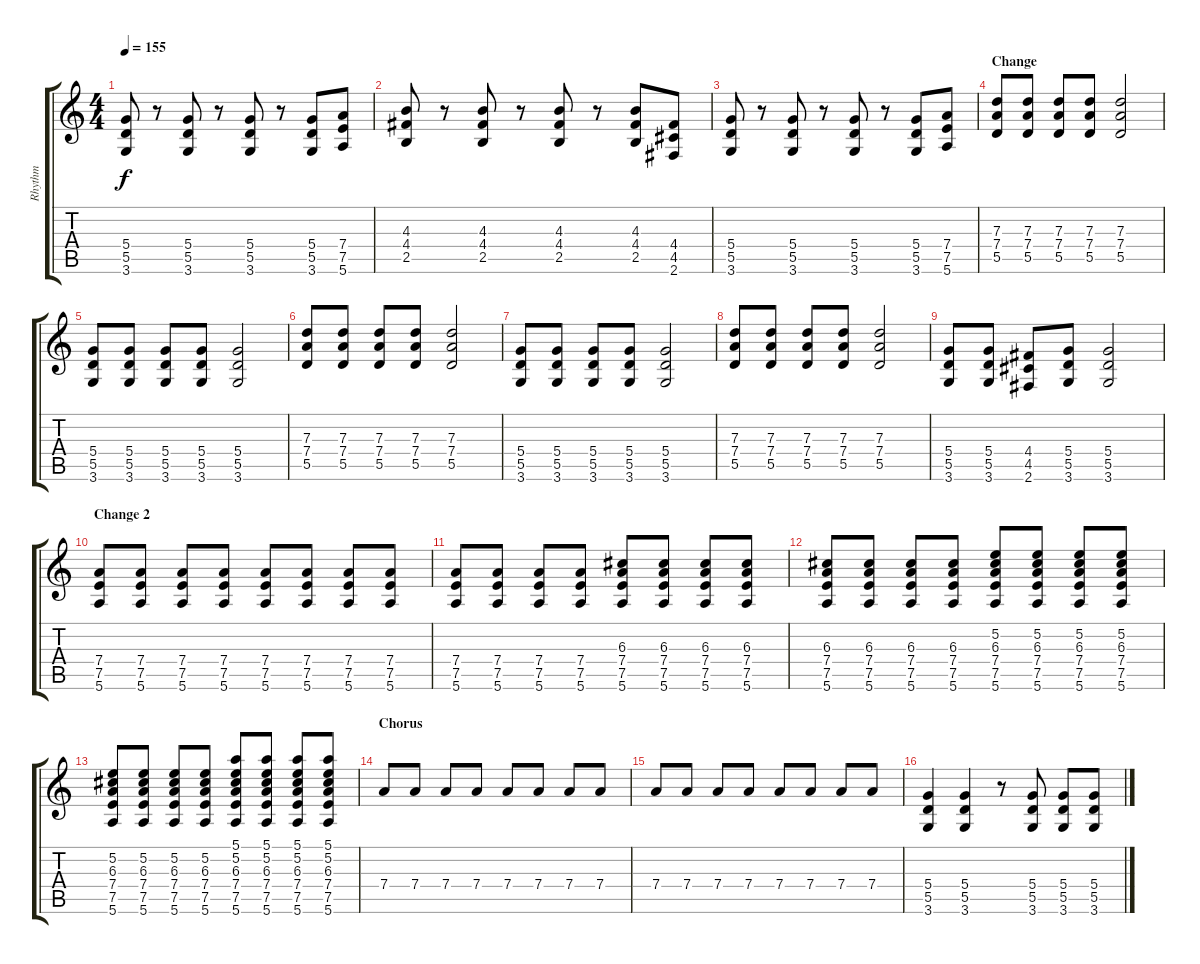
\track ("Rhythm" "Rhythm") {instrument overdrivenguitar}
\staff {score tabs}
\tuning (E4 B3 G3 D3 A2 E2) {hide}
\ts (4 4)
\tempo 155
\clef g2
\ks c
(5.4 5.5 3.6).8{dy f} r.8 (5.4 5.5 3.6).8 r.8 (5.4 5.5 3.6).8 r.8 (5.4 5.5 3.6).8 (7.4 7.5 5.6).8 |
(4.3 4.4 2.5).8 r.8 (4.3 4.4 2.5).8 r.8 (4.3 4.4 2.5).8 r.8 (4.3 4.4 2.5).8 (4.4 4.5 2.6).8 |
(5.4 5.5 3.6).8 r.8 (5.4 5.5 3.6).8 r.8 (5.4 5.5 3.6).8 r.8 (5.4 5.5 3.6).8 (7.4 7.5 5.6).8 |
\section ("" "Change")
(7.3 7.4 5.5).8 (7.3 7.4 5.5).8 (7.3 7.4 5.5).8 (7.3 7.4 5.5).8 (7.3 7.4 5.5).2 |
(5.4 5.5 3.6).8 (5.4 5.5 3.6).8 (5.4 5.5 3.6).8 (5.4 5.5 3.6).8 (5.4 5.5 3.6).2 |
(7.3 7.4 5.5).8 (7.3 7.4 5.5).8 (7.3 7.4 5.5).8 (7.3 7.4 5.5).8 (7.3 7.4 5.5).2 |
(5.4 5.5 3.6).8 (5.4 5.5 3.6).8 (5.4 5.5 3.6).8 (5.4 5.5 3.6).8 (5.4 5.5 3.6).2 |
(7.3 7.4 5.5).8 (7.3 7.4 5.5).8 (7.3 7.4 5.5).8 (7.3 7.4 5.5).8 (7.3 7.4 5.5).2 |
(5.4 5.5 3.6).8 (5.4 5.5 3.6).8 (4.4 4.5 2.6).8 (5.4 5.5 3.6).8 (5.4 5.5 3.6).2 |
\section ("" "Change 2")
(7.4 7.5 5.6).8 (7.4 7.5 5.6).8 (7.4 7.5 5.6).8 (7.4 7.5 5.6).8 (7.4 7.5 5.6).8 (7.4 7.5 5.6).8 (7.4 7.5 5.6).8 (7.4 7.5 5.6).8 |
(7.4 7.5 5.6).8 (7.4 7.5 5.6).8 (7.4 7.5 5.6).8 (7.4 7.5 5.6).8 (6.3 7.4 7.5 5.6).8 (6.3 7.4 7.5 5.6).8 (6.3 7.4 7.5 5.6).8 (6.3 7.4 7.5 5.6).8 |
(6.3 7.4 7.5 5.6).8 (6.3 7.4 7.5 5.6).8 (6.3 7.4 7.5 5.6).8 (6.3 7.4 7.5 5.6).8 (5.2 6.3 7.4 7.5 5.6).8 (5.2 6.3 7.4 7.5 5.6).8 (5.2 6.3 7.4 7.5 5.6).8 (5.2 6.3 7.4 7.5 5.6).8 |
(5.2 6.3 7.4 7.5 5.6).8 (5.2 6.3 7.4 7.5 5.6).8 (5.2 6.3 7.4 7.5 5.6).8 (5.2 6.3 7.4 7.5 5.6).8 (5.1 5.2 6.3 7.4 7.5 5.6).8 (5.1 5.2 6.3 7.4 7.5 5.6).8 (5.1 5.2 6.3 7.4 7.5 5.6).8 (5.1 5.2 6.3 7.4 7.5 5.6).8 |
\section ("" "Chorus")
7.4.8 7.4.8 7.4.8 7.4.8 7.4.8 7.4.8 7.4.8 7.4.8 |
7.4.8 7.4.8 7.4.8 7.4.8 7.4.8 7.4.8 7.4.8 7.4.8 |
(5.4 5.5 3.6).4 (5.4 5.5 3.6).4 r.8 (5.4 5.5 3.6).8 (5.4 5.5 3.6).8 (5.4 5.5 3.6).8
